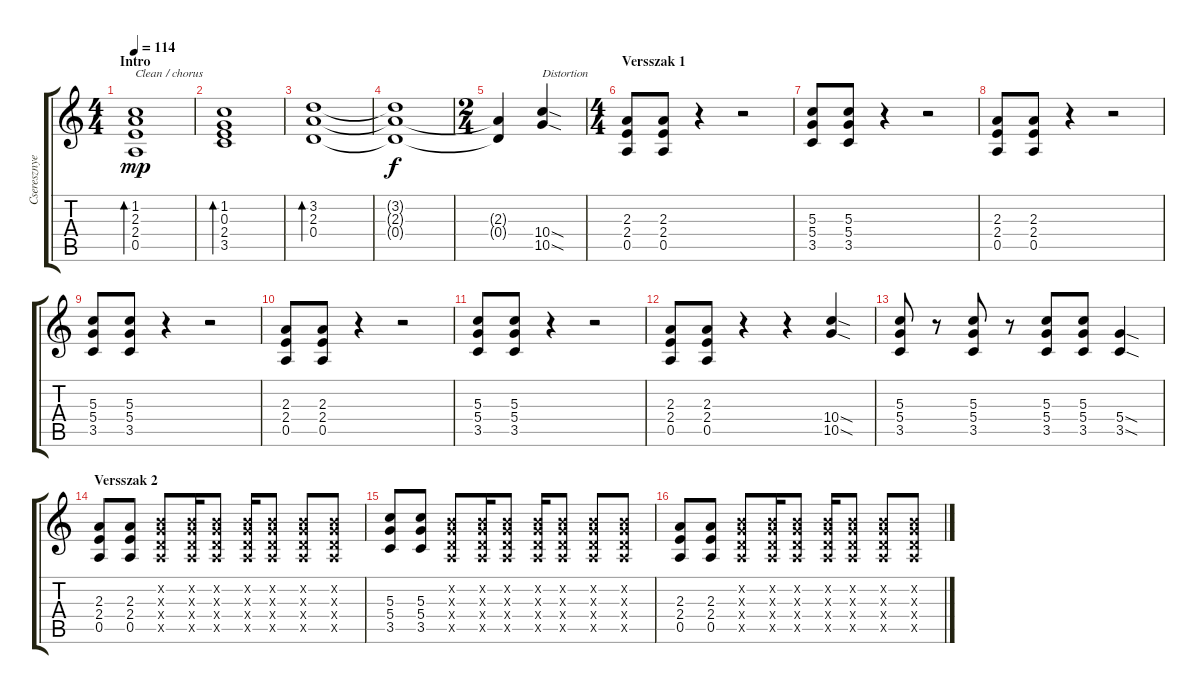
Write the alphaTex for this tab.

\track ("Cseresznye I" "Cseresznye") {instrument distortionguitar}
\staff {score tabs}
\tuning (E4 B3 G3 D3 A2 E2) {hide}
\ts (4 4)
\section ("" "Intro")
\tempo 114
\clef g2
\ks c
(1.2 2.3 2.4 0.5).1{bd 480 txt "Clean / chorus" dy mp instrument distortionguitar} |
(1.2 0.3 2.4 3.5).1{bd 480} |
(3.2 2.3 0.4).1{bd 480} |
(3.2{t} 2.3{t} 0.4{t}).1{dy f} |
\ts (2 4)
(2.3{t} 0.4{t}).4 (10.4{sod} 10.5{sod}).4{txt "Distortion"} |
\ts (4 4)
\section ("" "Versszak 1")
(2.3 2.4 0.5).8 (2.3 2.4 0.5).8 r.4 r.2 |
(5.3 5.4 3.5).8 (5.3 5.4 3.5).8 r.4 r.2 |
(2.3 2.4 0.5).8 (2.3 2.4 0.5).8 r.4 r.2 |
(5.3 5.4 3.5).8 (5.3 5.4 3.5).8 r.4 r.2 |
(2.3 2.4 0.5).8 (2.3 2.4 0.5).8 r.4 r.2 |
(5.3 5.4 3.5).8 (5.3 5.4 3.5).8 r.4 r.2 |
(2.3 2.4 0.5).8 (2.3 2.4 0.5).8 r.4 r.4 (10.4{sod} 10.5{sod}).4 |
(5.3 5.4 3.5).8 r.8 (5.3 5.4 3.5).8 r.8 (5.3 5.4 3.5).8 (5.3 5.4 3.5).8 (5.4{sod} 3.5{sod}).4 |
\section ("" "Versszak 2")
(2.3 2.4 0.5).8 (2.3 2.4 0.5).8 (0.2{x} 0.3{x} 0.4{x} 0.5{x}).8 (0.2{x} 0.3{x} 0.4{x} 0.5{x}).16 (0.2{x} 0.3{x} 0.4{x} 0.5{x}).8 (0.2{x} 0.3{x} 0.4{x} 0.5{x}).16 (0.2{x} 0.3{x} 0.4{x} 0.5{x}).8 (0.2{x} 0.3{x} 0.4{x} 0.5{x}).8 (0.2{x} 0.3{x} 0.4{x} 0.5{x}).8 |
(5.3 5.4 3.5).8 (5.3 5.4 3.5).8 (0.2{x} 0.3{x} 0.4{x} 0.5{x}).8 (0.2{x} 0.3{x} 0.4{x} 0.5{x}).16 (0.2{x} 0.3{x} 0.4{x} 0.5{x}).8 (0.2{x} 0.3{x} 0.4{x} 0.5{x}).16 (0.2{x} 0.3{x} 0.4{x} 0.5{x}).8 (0.2{x} 0.3{x} 0.4{x} 0.5{x}).8 (0.2{x} 0.3{x} 0.4{x} 0.5{x}).8 |
(2.3 2.4 0.5).8 (2.3 2.4 0.5).8 (0.2{x} 0.3{x} 0.4{x} 0.5{x}).8 (0.2{x} 0.3{x} 0.4{x} 0.5{x}).16 (0.2{x} 0.3{x} 0.4{x} 0.5{x}).8 (0.2{x} 0.3{x} 0.4{x} 0.5{x}).16 (0.2{x} 0.3{x} 0.4{x} 0.5{x}).8 (0.2{x} 0.3{x} 0.4{x} 0.5{x}).8 (0.2{x} 0.3{x} 0.4{x} 0.5{x}).8
